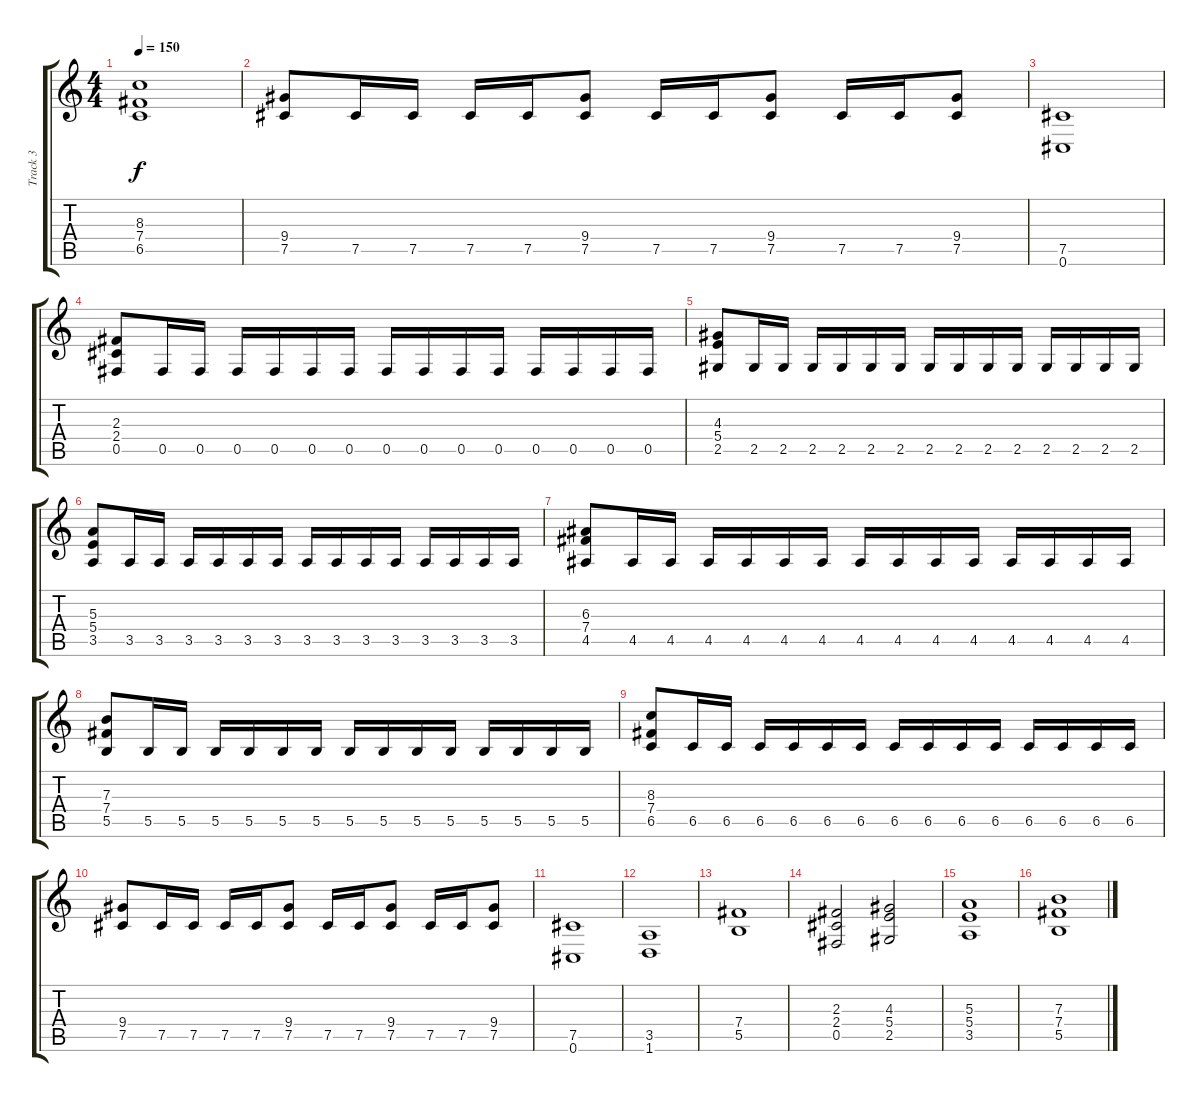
\track ("Track 3" "Track 3") {instrument overdrivenguitar}
\staff {score tabs}
\tuning (Db4 Ab3 E3 B2 Gb2 Db2) {hide}
\ts (4 4)
\tempo 150
\clef g2
\ks c
(8.3 7.4 6.5).1{dy f} |
(9.4 7.5).8 7.5.16 7.5.16 7.5.16 7.5.16 (9.4 7.5).8 7.5.16 7.5.16 (9.4 7.5).8 7.5.16 7.5.16 (9.4 7.5).8 |
(7.5 0.6).1 |
(2.3 2.4 0.5).8 0.5.16 0.5.16 0.5.16 0.5.16 0.5.16 0.5.16 0.5.16 0.5.16 0.5.16 0.5.16 0.5.16 0.5.16 0.5.16 0.5.16 |
(4.3 5.4 2.5).8 2.5.16 2.5.16 2.5.16 2.5.16 2.5.16 2.5.16 2.5.16 2.5.16 2.5.16 2.5.16 2.5.16 2.5.16 2.5.16 2.5.16 |
(5.3 5.4 3.5).8 3.5.16 3.5.16 3.5.16 3.5.16 3.5.16 3.5.16 3.5.16 3.5.16 3.5.16 3.5.16 3.5.16 3.5.16 3.5.16 3.5.16 |
(6.3 7.4 4.5).8 4.5.16 4.5.16 4.5.16 4.5.16 4.5.16 4.5.16 4.5.16 4.5.16 4.5.16 4.5.16 4.5.16 4.5.16 4.5.16 4.5.16 |
(7.3 7.4 5.5).8 5.5.16 5.5.16 5.5.16 5.5.16 5.5.16 5.5.16 5.5.16 5.5.16 5.5.16 5.5.16 5.5.16 5.5.16 5.5.16 5.5.16 |
(8.3 7.4 6.5).8 6.5.16 6.5.16 6.5.16 6.5.16 6.5.16 6.5.16 6.5.16 6.5.16 6.5.16 6.5.16 6.5.16 6.5.16 6.5.16 6.5.16 |
(9.4 7.5).8 7.5.16 7.5.16 7.5.16 7.5.16 (9.4 7.5).8 7.5.16 7.5.16 (9.4 7.5).8 7.5.16 7.5.16 (9.4 7.5).8 |
(7.5 0.6).1 |
(3.5 1.6).1 |
(7.4 5.5).1 |
(2.3 2.4 0.5).2 (4.3 5.4 2.5).2 |
(5.3 5.4 3.5).1 |
(7.3 7.4 5.5).1
